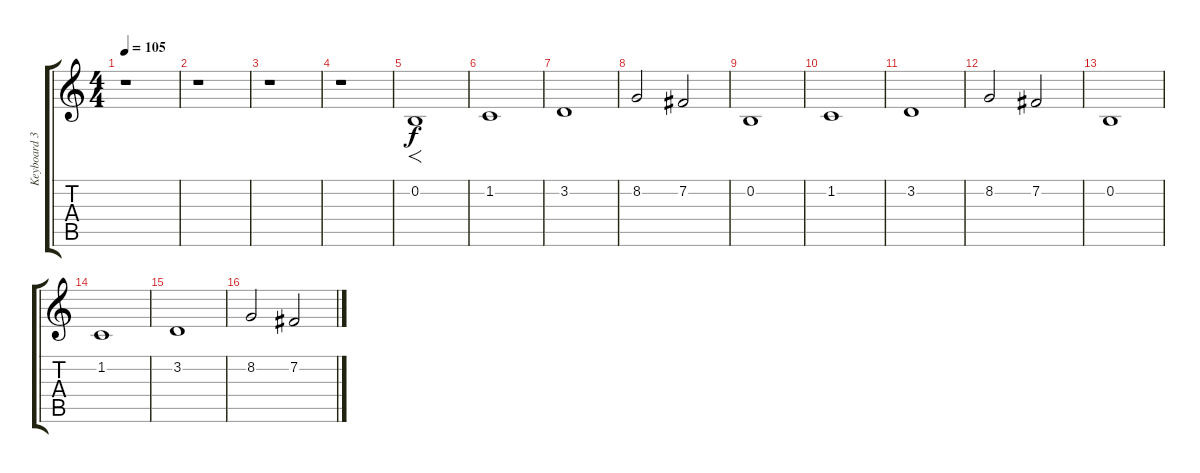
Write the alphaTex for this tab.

\track ("Keyboard 3" "Keyboard 3") {instrument choiraahs}
\staff {score tabs}
\tuning (E4 B3 G3 D3 A2 E2) {hide}
\ts (4 4)
\tempo 105
\clef g2
\ks c
r.1{dy f instrument choiraahs} |
r.1 |
r.1 |
r.1 |
0.2.1{f} |
1.2.1 |
3.2.1 |
8.2.2 7.2.2 |
0.2.1 |
1.2.1 |
3.2.1 |
8.2.2 7.2.2 |
0.2.1 |
1.2.1 |
3.2.1 |
8.2.2 7.2.2
